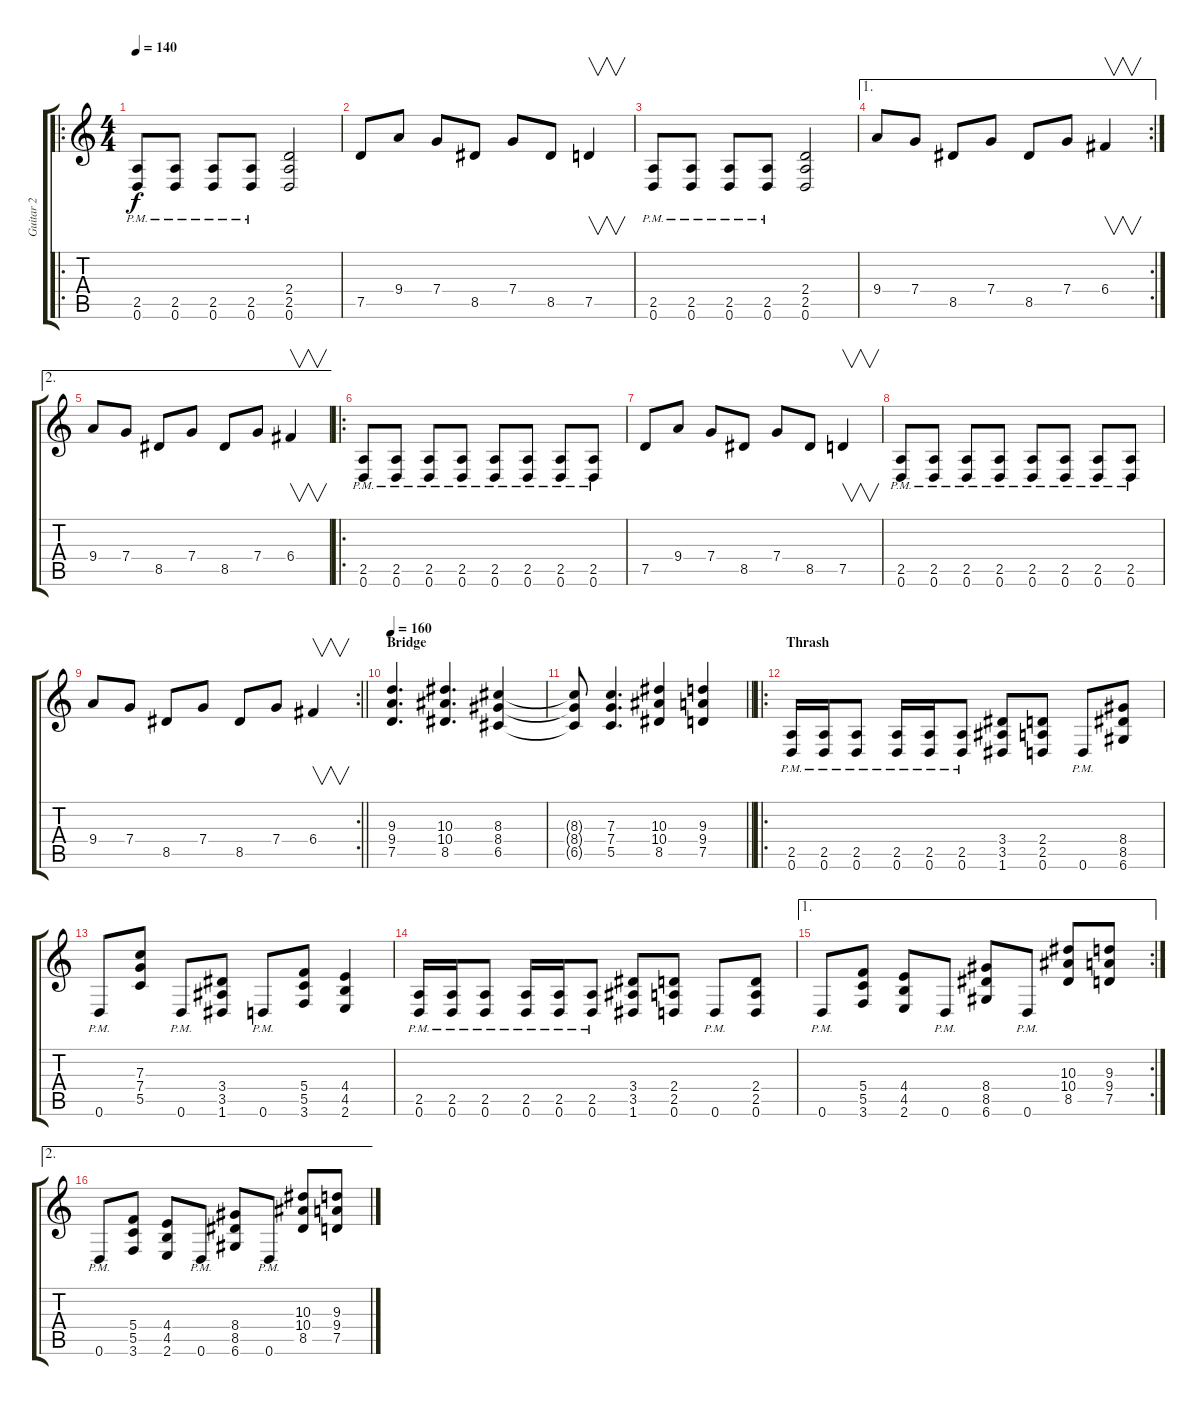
\track ("Guitar 2" "Guitar 2") {instrument distortionguitar}
\staff {score tabs}
\tuning (D4 A3 F3 C3 G2 D2) {hide}
\ro
\ts (4 4)
\tempo 140
\clef g2
\ks c
(2.5{pm} 0.6{pm}).8{dy f} (2.5{pm} 0.6{pm}).8 (2.5{pm} 0.6{pm}).8 (2.5{pm} 0.6{pm}).8 (2.4 2.5 0.6).2 |
7.5.8 9.4.8 7.4.8 8.5.8 7.4.8 8.5.8 7.5.4{v} |
(2.5{pm} 0.6{pm}).8 (2.5{pm} 0.6{pm}).8 (2.5{pm} 0.6{pm}).8 (2.5{pm} 0.6{pm}).8 (2.4 2.5 0.6).2 |
\ae 1
\rc 2
9.4.8 7.4.8 8.5.8 7.4.8 8.5.8 7.4.8 6.4.4{v} |
\ae 2
9.4.8 7.4.8 8.5.8 7.4.8 8.5.8 7.4.8 6.4.4{v} |
\ro
(2.5{pm} 0.6{pm}).8 (2.5{pm} 0.6{pm}).8 (2.5{pm} 0.6{pm}).8 (2.5{pm} 0.6{pm}).8 (2.5{pm} 0.6{pm}).8 (2.5{pm} 0.6{pm}).8 (2.5{pm} 0.6{pm}).8 (2.5{pm} 0.6{pm}).8 |
7.5.8 9.4.8 7.4.8 8.5.8 7.4.8 8.5.8 7.5.4{v} |
(2.5{pm} 0.6{pm}).8 (2.5{pm} 0.6{pm}).8 (2.5{pm} 0.6{pm}).8 (2.5{pm} 0.6{pm}).8 (2.5{pm} 0.6{pm}).8 (2.5{pm} 0.6{pm}).8 (2.5{pm} 0.6{pm}).8 (2.5{pm} 0.6{pm}).8 |
\rc 2
\barLineRight lightlight
9.4.8 7.4.8 8.5.8 7.4.8 8.5.8 7.4.8 6.4.4{v} |
\section ("" "Bridge")
\tempo 160
(9.3 9.4 7.5).4{d} (10.3 10.4 8.5).4{d} (8.3 8.4 6.5).4 |
\barLineRight lightlight
(8.3{t} 8.4{t} 6.5{t}).8 (7.3 7.4 5.5).4{d} (10.3 10.4 8.5).4 (9.3 9.4 7.5).4 |
\ro
\section ("" "Thrash")
(2.5{pm} 0.6{pm}).16 (2.5{pm} 0.6{pm}).16 (2.5{pm} 0.6{pm}).8 (2.5{pm} 0.6{pm}).16 (2.5{pm} 0.6{pm}).16 (2.5{pm} 0.6{pm}).8 (3.4 3.5 1.6).8 (2.4 2.5 0.6).8 0.6{pm}.8 (8.4 8.5 6.6).8 |
0.6{pm}.8 (7.3 7.4 5.5).8 0.6{pm}.8 (3.4 3.5 1.6).8 0.6{pm}.8 (5.4 5.5 3.6).8 (4.4 4.5 2.6).4 |
(2.5{pm} 0.6{pm}).16 (2.5{pm} 0.6{pm}).16 (2.5{pm} 0.6{pm}).8 (2.5{pm} 0.6{pm}).16 (2.5{pm} 0.6{pm}).16 (2.5{pm} 0.6{pm}).8 (3.4 3.5 1.6).8 (2.4 2.5 0.6).8 0.6{pm}.8 (2.4 2.5 0.6).8 |
\ae 1
\rc 2
0.6{pm}.8 (5.4 5.5 3.6).8 (4.4 4.5 2.6).8 0.6{pm}.8 (8.4 8.5 6.6).8 0.6{pm}.8 (10.3 10.4 8.5).8 (9.3 9.4 7.5).8 |
\ae 2
0.6{pm}.8 (5.4 5.5 3.6).8 (4.4 4.5 2.6).8 0.6{pm}.8 (8.4 8.5 6.6).8 0.6{pm}.8 (10.3 10.4 8.5).8 (9.3 9.4 7.5).8
